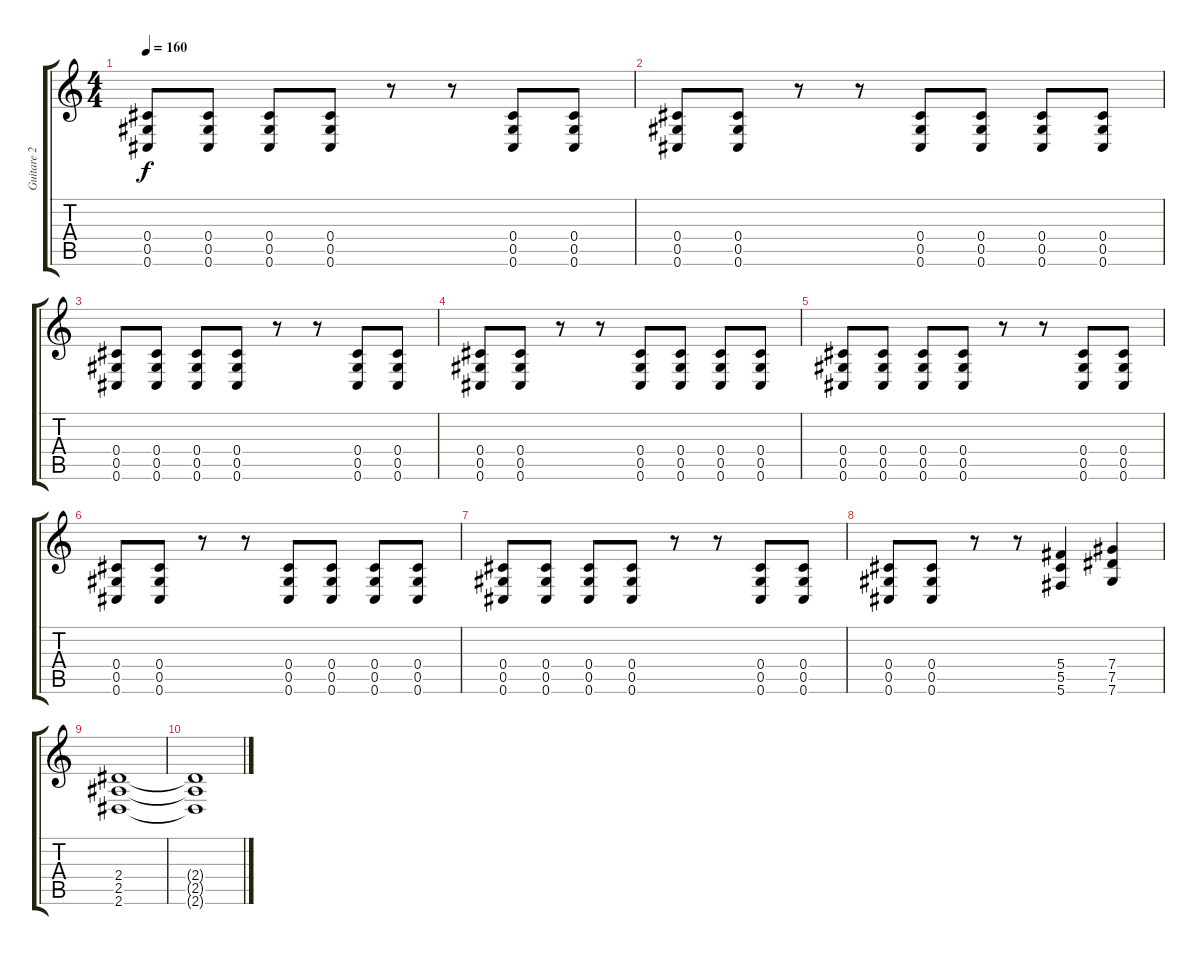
\track ("Guitare 2" "Guitare 2") {instrument distortionguitar}
\staff {score tabs}
\tuning (Eb4 Bb3 Gb3 Db3 Ab2 Db2) {hide}
\ts (4 4)
\tempo 160
\clef g2
\ks c
(0.4 0.5 0.6).8{dy f} (0.4 0.5 0.6).8 (0.4 0.5 0.6).8 (0.4 0.5 0.6).8 r.8 r.8 (0.4 0.5 0.6).8 (0.4 0.5 0.6).8 |
(0.4 0.5 0.6).8 (0.4 0.5 0.6).8 r.8 r.8 (0.4 0.5 0.6).8 (0.4 0.5 0.6).8 (0.4 0.5 0.6).8 (0.4 0.5 0.6).8 |
(0.4 0.5 0.6).8 (0.4 0.5 0.6).8 (0.4 0.5 0.6).8 (0.4 0.5 0.6).8 r.8 r.8 (0.4 0.5 0.6).8 (0.4 0.5 0.6).8 |
(0.4 0.5 0.6).8 (0.4 0.5 0.6).8 r.8 r.8 (0.4 0.5 0.6).8 (0.4 0.5 0.6).8 (0.4 0.5 0.6).8 (0.4 0.5 0.6).8 |
(0.4 0.5 0.6).8 (0.4 0.5 0.6).8 (0.4 0.5 0.6).8 (0.4 0.5 0.6).8 r.8 r.8 (0.4 0.5 0.6).8 (0.4 0.5 0.6).8 |
(0.4 0.5 0.6).8 (0.4 0.5 0.6).8 r.8 r.8 (0.4 0.5 0.6).8 (0.4 0.5 0.6).8 (0.4 0.5 0.6).8 (0.4 0.5 0.6).8 |
(0.4 0.5 0.6).8 (0.4 0.5 0.6).8 (0.4 0.5 0.6).8 (0.4 0.5 0.6).8 r.8 r.8 (0.4 0.5 0.6).8 (0.4 0.5 0.6).8 |
(0.4 0.5 0.6).8 (0.4 0.5 0.6).8 r.8 r.8 (5.4 5.5 5.6).4 (7.4 7.5 7.6).4 |
(2.4 2.5 2.6).1 |
(2.4{t} 2.5{t} 2.6{t}).1
